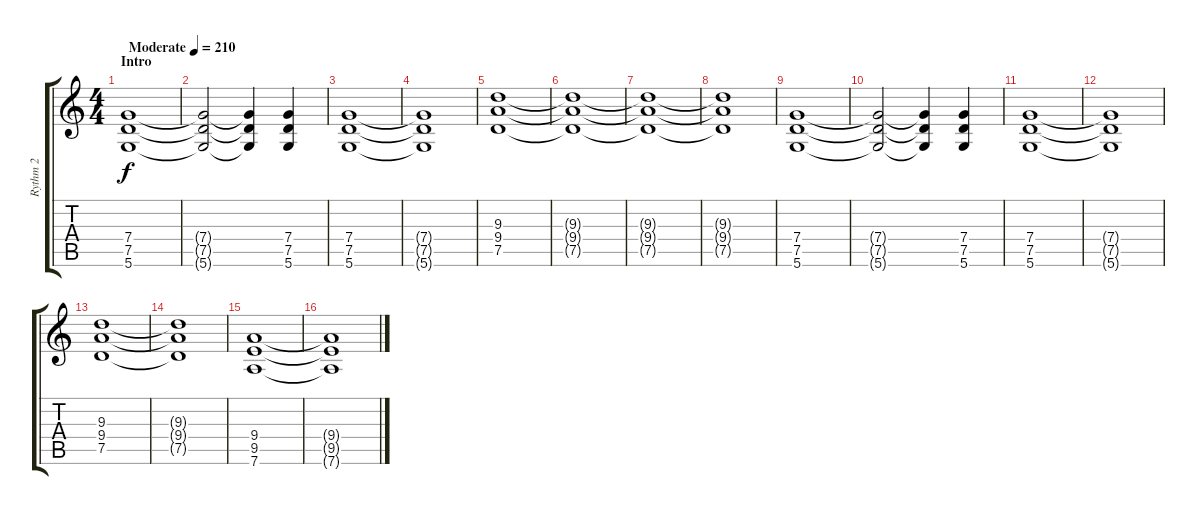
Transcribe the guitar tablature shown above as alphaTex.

\track ("Rythm 2" "Rythm 2") {instrument distortionguitar}
\staff {score tabs}
\tuning (D4 A3 F3 C3 G2 D2) {hide}
\ts (4 4)
\section ("" "Intro")
\tempo (210 "Moderate")
\clef g2
\ks c
(7.4 7.5 5.6).1{dy f instrument distortionguitar} |
(7.4{t} 7.5{t} 5.6{t}).2 (7.4{t} 7.5{t} 5.6{t}).4 (7.4 7.5 5.6).4 |
(7.4 7.5 5.6).1 |
(7.4{t} 7.5{t} 5.6{t}).1 |
(9.3 9.4 7.5).1 |
(9.3{t} 9.4{t} 7.5{t}).1 |
(9.3{t} 9.4{t} 7.5{t}).1 |
(9.3{t} 9.4{t} 7.5{t}).1 |
(7.4 7.5 5.6).1 |
(7.4{t} 7.5{t} 5.6{t}).2 (7.4{t} 7.5{t} 5.6{t}).4 (7.4 7.5 5.6).4 |
(7.4 7.5 5.6).1 |
(7.4{t} 7.5{t} 5.6{t}).1 |
(9.3 9.4 7.5).1 |
(9.3{t} 9.4{t} 7.5{t}).1 |
(9.4 9.5 7.6).1 |
(9.4{t} 9.5{t} 7.6{t}).1
